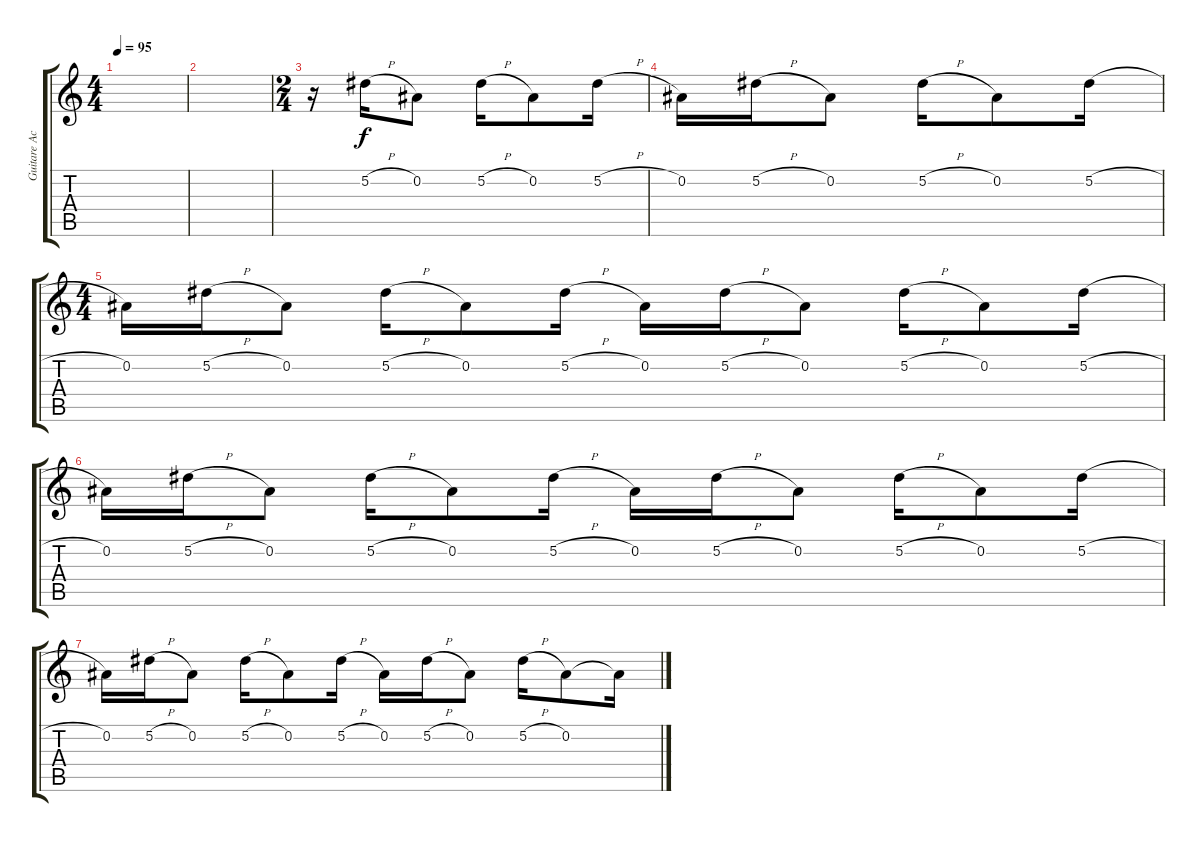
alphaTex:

\track ("Guitare Acoustique 2" "Guitare Ac") {instrument acousticguitarsteel}
\staff {score tabs}
\tuning (Eb4 Bb3 Gb3 Db3 Ab2 Db2) {hide}
\ts (4 4)
\tempo 95
\clef g2
\ks c
|
|
\ts (2 4)
r.16 5.2{h}.16 0.2.8 5.2{h}.16 0.2.8 5.2{h}.16 |
0.2.16 5.2{h}.16 0.2.8 5.2{h}.16 0.2.8 5.2{h}.16 |
\ts (4 4)
0.2.16 5.2{h}.16 0.2.8 5.2{h}.16 0.2.8 5.2{h}.16 0.2.16 5.2{h}.16 0.2.8 5.2{h}.16 0.2.8 5.2{h}.16 |
0.2.16 5.2{h}.16 0.2.8 5.2{h}.16 0.2.8 5.2{h}.16 0.2.16 5.2{h}.16 0.2.8 5.2{h}.16 0.2.8 5.2{h}.16 |
0.2.16 5.2{h}.16 0.2.8 5.2{h}.16 0.2.8 5.2{h}.16 0.2.16 5.2{h}.16 0.2.8 5.2{h}.16 0.2.8 0.2{t}.16
